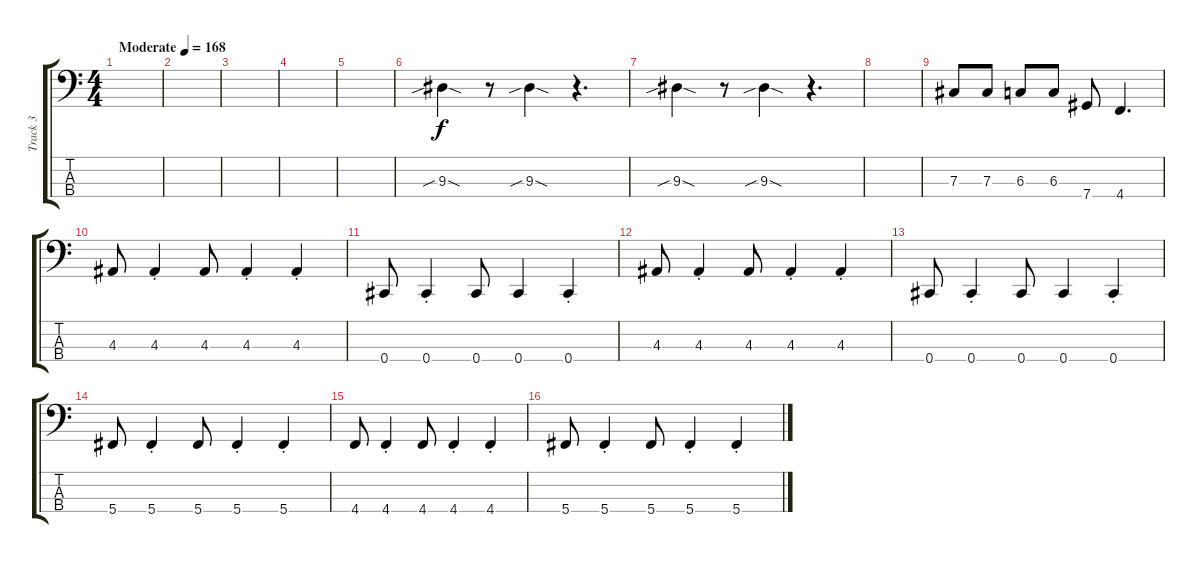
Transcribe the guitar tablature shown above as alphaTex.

\track ("Track 3" "Track 3") {instrument electricbasspick}
\staff {score tabs}
\tuning (E2 B1 Gb1 Db1) {hide}
\ts (4 4)
\tempo (168 "Moderate")
\clef f4
\ks c
|
|
|
|
|
9.3{sib sod}.4 r.8 9.3{sib sod}.4 r.4{d} |
9.3{sib sod}.4 r.8 9.3{sib sod}.4 r.4{d} |
|
7.3.8 7.3.8 6.3.8 6.3.8 7.4.8 4.4.4{d} |
4.3.8 4.3{st}.4 4.3.8 4.3{st}.4 4.3{st}.4 |
0.4.8 0.4{st}.4 0.4.8 0.4.4 0.4{st}.4 |
4.3.8 4.3{st}.4 4.3.8 4.3{st}.4 4.3{st}.4 |
0.4.8 0.4{st}.4 0.4.8 0.4.4 0.4{st}.4 |
5.4.8 5.4{st}.4 5.4.8 5.4{st}.4 5.4{st}.4 |
4.4.8 4.4{st}.4 4.4.8 4.4{st}.4 4.4{st}.4 |
5.4.8 5.4{st}.4 5.4.8 5.4{st}.4 5.4{st}.4
